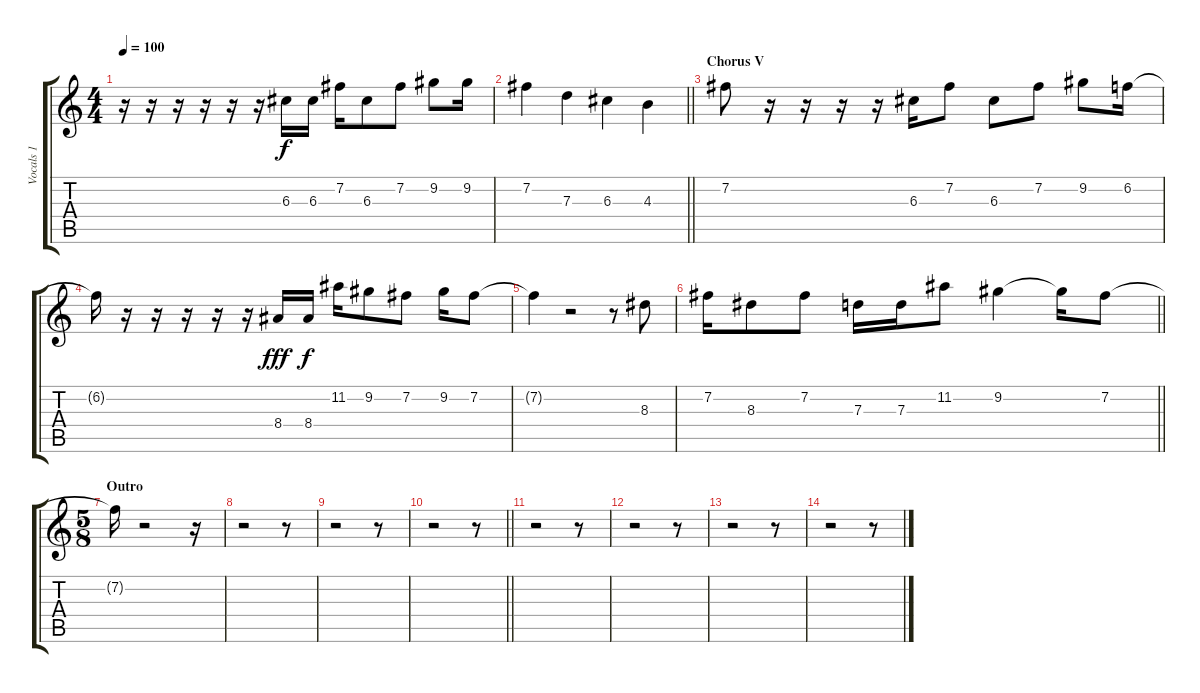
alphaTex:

\track ("Vocals 1" "Vocals 1") {instrument overdrivenguitar}
\staff {score tabs}
\tuning (E4 B3 G3 D3 A2 E2) {hide}
\ts (4 4)
\tempo 100
\clef g2
\ks c
r.16{dy f} r.16 r.16 r.16 r.16 r.16 6.3.16 6.3.16 7.2.16 6.3.8 7.2.8 9.2.8 9.2.16 |
\barLineRight lightlight
7.2.4 7.3.4 6.3.4 4.3.4 |
\section ("" "Chorus V")
7.2.8 r.16 r.16 r.16 r.16 6.3.16 7.2.8 6.3.8 7.2.8 9.2.8 6.2.16 |
6.2{t}.16 r.16 r.16 r.16 r.16 r.16 8.4.16{dy fff} 8.4.16{dy f} 11.2.16 9.2.8 7.2.8 9.2.16 7.2.8 |
7.2{t}.4 r.2 r.8 8.3.8 |
\barLineRight lightlight
7.2.16 8.3.8 7.2.8 7.3.16 7.3.16 11.2.8 9.2.4 9.2{t}.16 7.2.8 |
\ts (5 8)
\section ("" "Outro")
7.2{t}.16 r.2 r.16 |
r.2 r.8 |
r.2 r.8 |
\barLineRight lightlight
r.2 r.8 |
r.2 r.8 |
r.2 r.8 |
r.2 r.8 |
r.2 r.8
